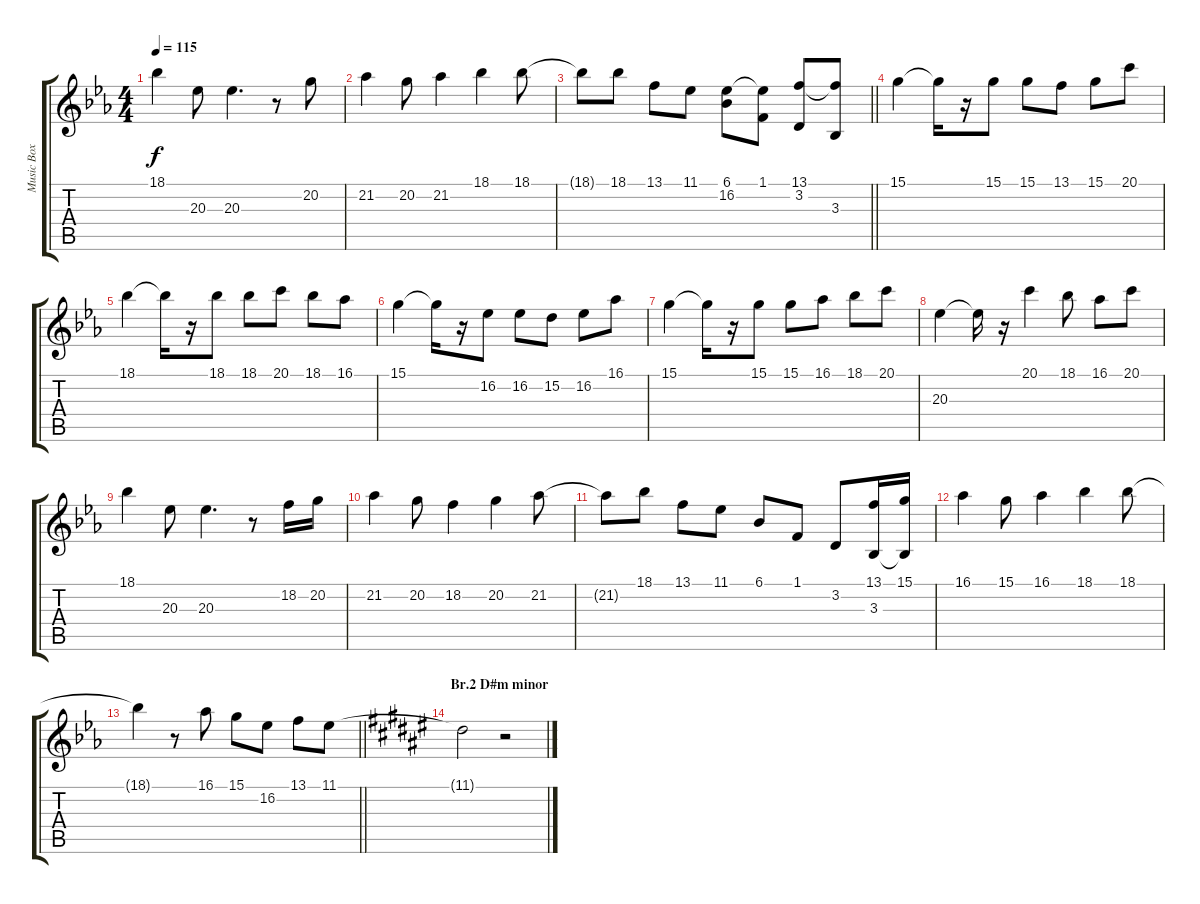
\track ("Music Box" "Music Box") {instrument musicbox}
\staff {score tabs}
\tuning (E4 B3 G3 D3 A2 E2) {hide}
\ts (4 4)
\tempo 115
\clef g2
\ks eb
18.1.4{dy f} 20.3.8 20.3.4{d} r.8 20.2.8 |
21.2.4 20.2.8 21.2.4 18.1.4 18.1.8 |
\barLineRight lightlight
18.1{t}.8 18.1.8 13.1.8 11.1.8 (6.1 16.2).8 (1.1 16.2{t}).8 (13.1 3.2).8 (13.1{t} 3.3).8 |
15.1.4 15.1{t}.16 r.16 15.1.8 15.1.8 13.1.8 15.1.8 20.1.8 |
18.1.4 18.1{t}.16 r.16 18.1.8 18.1.8 20.1.8 18.1.8 16.1.8 |
15.1.4 15.1{t}.16 r.16 16.2.8 16.2.8 15.2.8 16.2.8 16.1.8 |
15.1.4 15.1{t}.16 r.16 15.1.8 15.1.8 16.1.8 18.1.8 20.1.8 |
20.3.4 20.3{t}.16 r.16 20.1.4 18.1.8 16.1.8 20.1.8 |
18.1.4 20.3.8 20.3.4{d} r.8 18.2.16 20.2.16 |
21.2.4 20.2.8 18.2.4 20.2.4 21.2.8 |
21.2{t}.8 18.1.8 13.1.8 11.1.8 6.1.8 1.1.8 3.2.8 (13.1 3.3).16 (15.1 3.3{t}).16 |
16.1.4 15.1.8 16.1.4 18.1.4 18.1.8 |
\barLineRight lightlight
18.1{t}.4 r.8 16.1.8 15.1.8 16.2.8 13.1.8 11.1.8 |
\section ("" "Br.2 D#m minor")
\ks d#minor
11.1{t}.2 r.2
